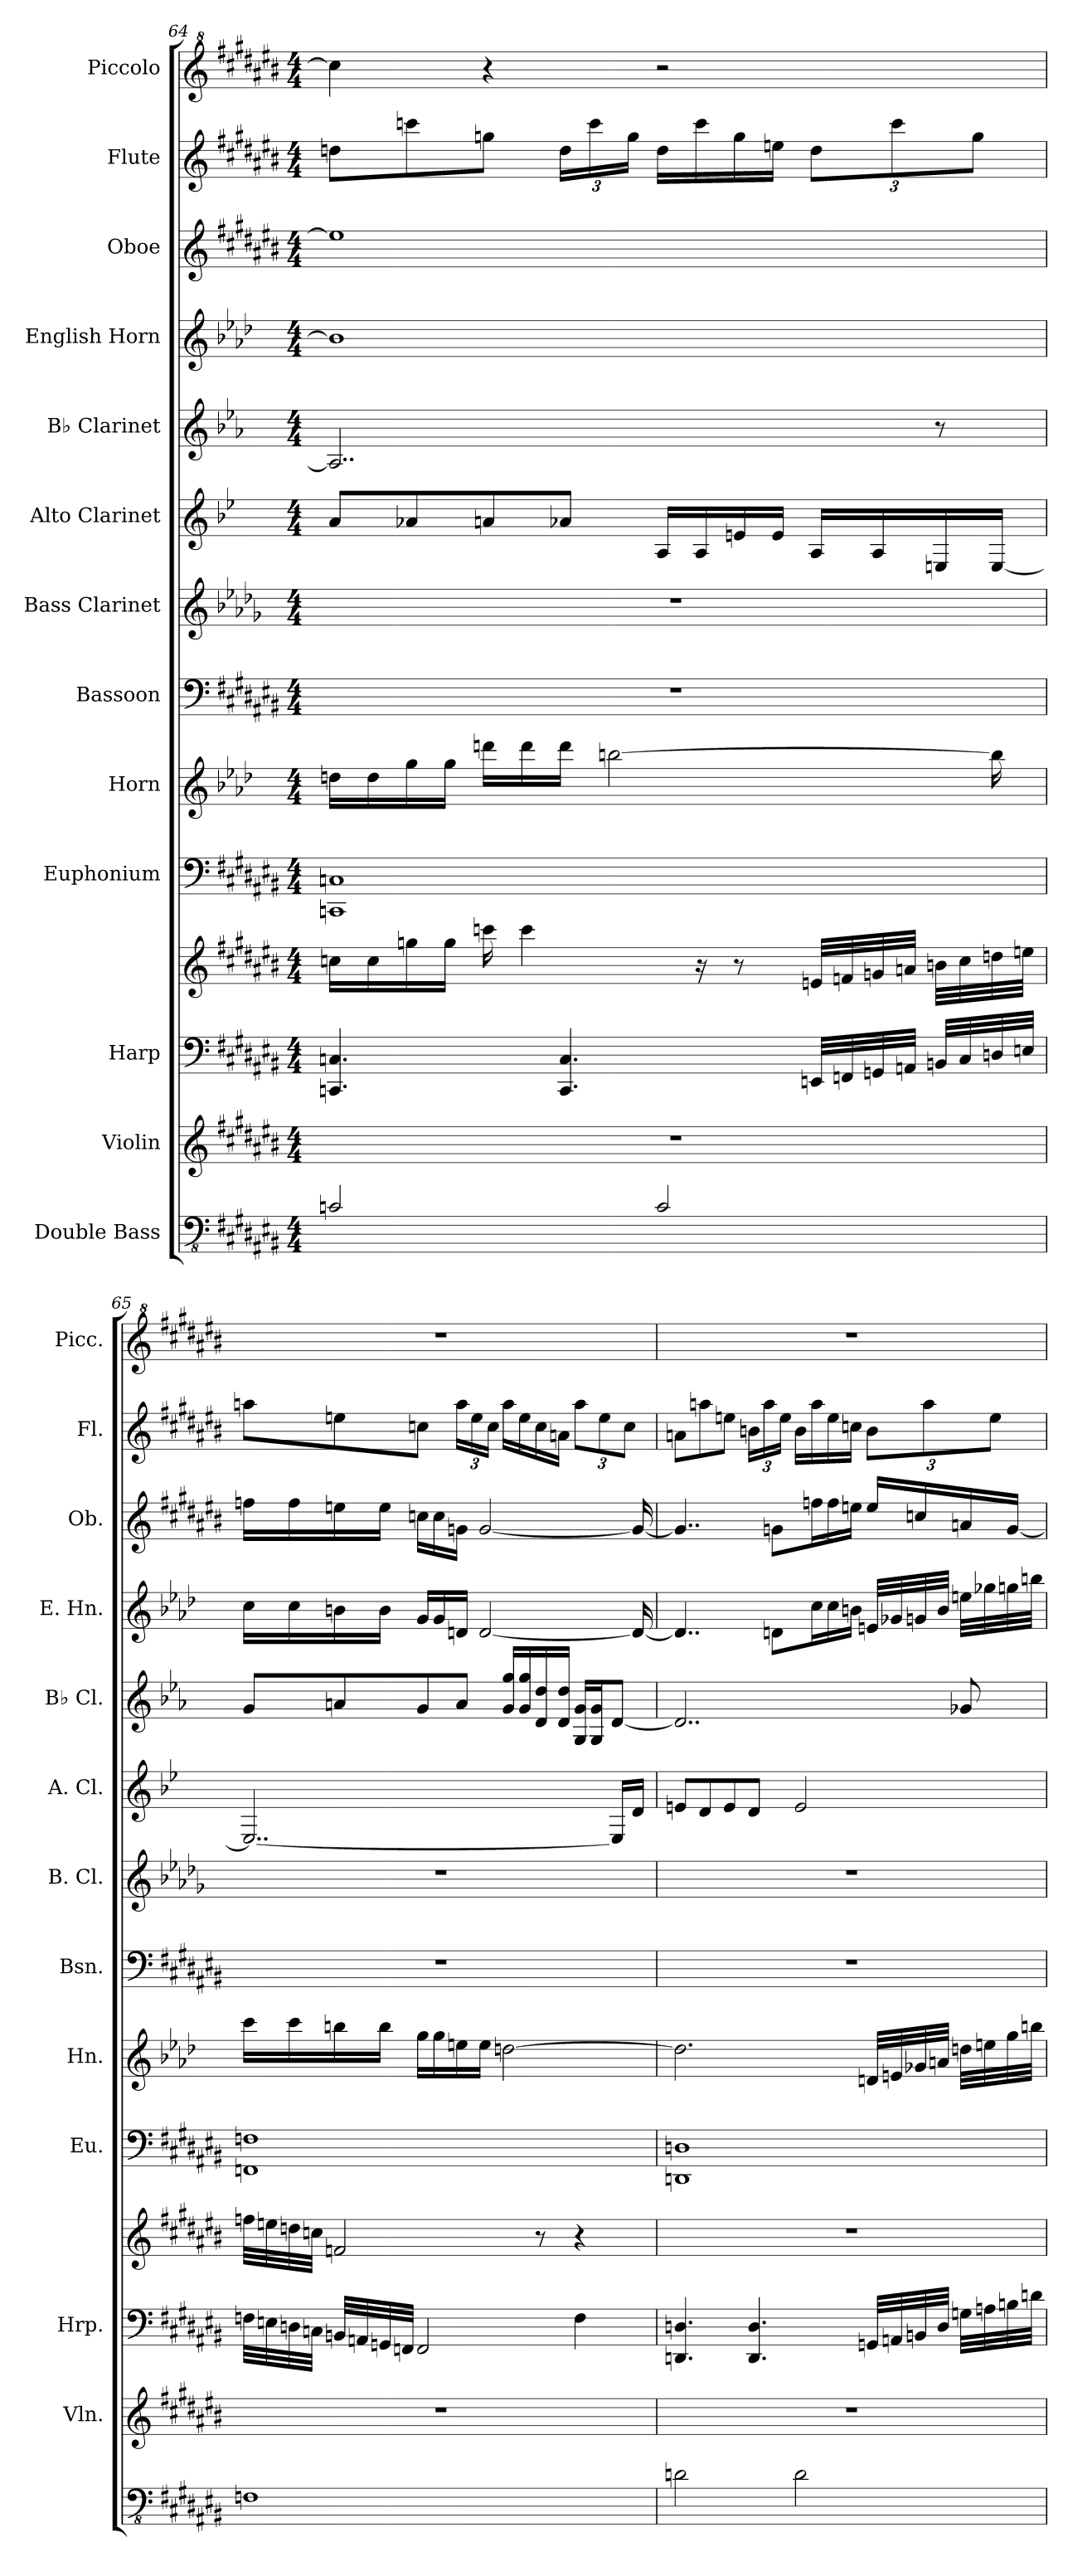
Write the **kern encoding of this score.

**kern	**kern	**kern	**kern	**kern	**kern	**kern	**kern	**kern	**kern	**kern	**kern	**kern	**kern
*part13	*part12	*part11	*part11	*part10	*part9	*part8	*part7	*part6	*part5	*part4	*part3	*part2	*part1
*staff14	*staff13	*staff12	*staff11	*staff10	*staff9	*staff8	*staff7	*staff6	*staff5	*staff4	*staff3	*staff2	*staff1
*I"Double Bass	*I"Violin	*I"Harp	*	*I"Euphonium	*I"Horn	*I"Bassoon	*I"Bass Clarinet	*I"Alto Clarinet	*I"B♭ Clarinet	*I"English Horn	*I"Oboe	*I"Flute	*I"Piccolo
*	*I'Vln.	*I'Hrp.	*	*I'Eu.	*I'Hn.	*I'Bsn.	*I'B. Cl.	*I'A. Cl.	*I'B♭ Cl.	*I'E. Hn.	*I'Ob.	*I'Fl.	*I'Picc.
!!LO:PB:g=z
*clefFv4	*clefG2	*clefF4	*clefG2	*clefF4	*clefG2	*clefF4	*clefG2	*clefG2	*clefG2	*clefG2	*clefG2	*clefG2	*clefG^2
*ITrd7c12	*	*	*	*	*ITrd4c7	*	*ITrd8c14	*ITrd5c9	*ITrd1c2	*ITrd4c7	*	*	*ITrd-7c-12
*k[f#c#g#d#a#e#b#]	*k[f#c#g#d#a#e#b#]	*k[f#c#g#d#a#e#b#]	*k[f#c#g#d#a#e#b#]	*k[f#c#g#d#a#e#b#]	*k[b-e-a-d-g-]	*k[f#c#g#d#a#e#b#]	*k[b-e-a-d-g-]	*k[b-e-a-d-g-]	*k[b-e-a-d-g-]	*k[b-e-a-d-g-]	*k[f#c#g#d#a#e#b#]	*k[f#c#g#d#a#e#b#]	*k[f#c#g#d#a#e#b#]
*C#:	*C#:	*C#:	*C#:	*C#:	*D-:	*C#:	*D-:	*D-:	*D-:	*D-:	*C#:	*C#:	*C#:
*M4/4	*M4/4	*M4/4	*M4/4	*M4/4	*M4/4	*M4/4	*M4/4	*M4/4	*M4/4	*M4/4	*M4/4	*M4/4	*M4/4
=64	=64	=64	=64	=64	=64	=64	=64	=64	=64	=64	=64	=64	=64
2CCn/	1r	4.CCn/ 4.Cn/	16ccn\LL	1CCn 1Cn	16gn\LL	1r	1r	8c/L	2..G/]	1e]	1ee]	8ddn\L	4cccc\]
.	.	.	16cc\	.	16g\	.	.	.	.	.	.	.	.
.	.	.	16ggn\	.	16cc\	.	.	8c-X/	.	.	.	8cccn\	.
.	.	.	16gg\JJ	.	16cc\JJ	.	.	.	.	.	.	.	.
.	.	.	16cccn\	.	16ggn\LL	.	.	8cn/	.	.	.	8ggn\J	4r
.	.	.	4ccc\	.	16gg\	.	.	.	.	.	.	.	.
*	*	*	*	*	*	*	*	*	*	*	*	*Xbrackettup	*
.	.	4.CC/ 4.C/	.	.	16gg\JJ	.	.	8c-X/J	.	.	.	24dd\LL	.
.	.	.	.	.	.	.	.	.	.	.	.	24ccc\	.
.	.	.	.	.	[2een\	.	.	.	.	.	.	.	.
.	.	.	.	.	.	.	.	.	.	.	.	24gg\JJ	.
2CC/	.	.	.	.	.	.	.	16C/LL	.	.	.	16dd\LL	2r
.	.	.	16r	.	.	.	.	16C/	.	.	.	16ccc\	.
.	.	.	8r	.	.	.	.	16Gn/	.	.	.	16gg\	.
.	.	.	.	.	.	.	.	16G/JJ	.	.	.	16een\JJ	.
.	.	32EEn/LLL	32en/LLL	.	.	.	.	16C/LL	.	.	.	12dd\L	.
.	.	32FFn/	32fn/	.	.	.	.	.	.	.	.	.	.
.	.	32GGn/	32gn/	.	.	.	.	16C/	.	.	.	.	.
.	.	.	.	.	.	.	.	.	.	.	.	12ccc\	.
.	.	32AAn/JJJ	32an/JJJ	.	.	.	.	.	.	.	.	.	.
.	.	32BBn/LLL	32bn\LLL	.	.	.	.	16GGn/	8r	.	.	.	.
.	.	32C/	32cc\	.	.	.	.	.	.	.	.	.	.
.	.	.	.	.	.	.	.	.	.	.	.	12gg\J	.
.	.	32Dn/	32ddn\	.	16ee\]	.	.	[16GG/JJ	.	.	.	.	.
.	.	32En/JJJ	32een\JJJ	.	.	.	.	.	.	.	.	.	.
!!LO:PB:g=z
=65	=65	=65	=65	=65	=65	=65	=65	=65	=65	=65	=65	=65	=65
1FFFn	1r	32Fn\LLL	32ffn\LLL	1FFn 1Fn	16ff\LL	1r	1r	2..GG/_	8f/L	16f\LL	16ffn\LL	8aan\L	1r
.	.	32En\	32een\	.	.	.	.	.	.	.	.	.	.
.	.	32Dn\	32ddn\	.	16ff\	.	.	.	.	16f\	16ff\	.	.
.	.	32Cn\JJJ	32ccn\JJJ	.	.	.	.	.	.	.	.	.	.
.	.	32BBn/LLL	2fn/	.	16een\	.	.	.	8gn/	16en\	16een\	8een\	.
.	.	32AAn/	.	.	.	.	.	.	.	.	.	.	.
.	.	32GGn/	.	.	16ee\JJ	.	.	.	.	16e\JJ	16ee\JJ	.	.
.	.	32FFn/JJJ	.	.	.	.	.	.	.	.	.	.	.
.	.	2FF/	.	.	16cc\LL	.	.	.	8f/	16c/LL	16ccn\LL	8ccn\J	.
.	.	.	.	.	16cc\	.	.	.	.	16c/	16cc\	.	.
.	.	.	.	.	16an\	.	.	.	8g/J	16Gn/JJ	16gn\JJ	24aa\LL	.
.	.	.	.	.	.	.	.	.	.	.	.	24ee\	.
.	.	.	.	.	16a\JJ	.	.	.	.	[2G/	[2g/	.	.
.	.	.	.	.	.	.	.	.	.	.	.	24cc\JJ	.
.	.	.	.	.	[2gn\	.	.	.	16f/ 16ff/LL	.	.	16aa\LL	.
.	.	.	.	.	.	.	.	.	16f/ 16ff/	.	.	16ee\	.
.	.	.	8r	.	.	.	.	.	16c/ 16cc/	.	.	16cc\	.
.	.	.	.	.	.	.	.	.	16c/ 16cc/JJ	.	.	16an\JJ	.
.	.	4F\	4r	.	.	.	.	.	16F/ 16f/LL	.	.	12aa\L	.
.	.	.	.	.	.	.	.	.	16F/ 16f/J	.	.	.	.
.	.	.	.	.	.	.	.	.	.	.	.	12ee\	.
.	.	.	.	.	.	.	.	16GG/LL]	[8c/J	.	.	.	.
.	.	.	.	.	.	.	.	.	.	.	.	12cc\J	.
.	.	.	.	.	.	.	.	16F/JJ	.	16G/_	16g/_	.	.
!!LO:PB:g=z
=66	=66	=66	=66	=66	=66	=66	=66	=66	=66	=66	=66	=66	=66
2DDn\	1r	4.DDn/ 4.Dn/	1r	1DDn 1Dn	2.g\]	1r	1r	8Gn/L	2..c/]	4..G/]	4..g/]	8an\L	1r
.	.	.	.	.	.	.	.	8F/	.	.	.	8aan\	.
.	.	.	.	.	.	.	.	8G/	.	.	.	8een\J	.
.	.	4.DD/ 4.D/	.	.	.	.	.	8F/J	.	.	.	24bn\LL	.
.	.	.	.	.	.	.	.	.	.	.	.	24aa\	.
.	.	.	.	.	.	.	.	.	.	8Gn\L	8gn\L	.	.
.	.	.	.	.	.	.	.	.	.	.	.	24ee\JJ	.
2DD\	.	.	.	.	.	.	.	2G/	.	.	.	16b\LL	.
.	.	.	.	.	.	.	.	.	.	16f\L	16ffn\L	16aa\	.
.	.	.	.	.	.	.	.	.	.	16f\	16ff\	16ee\	.
.	.	.	.	.	.	.	.	.	.	16en\JJ	16een\JJ	16ccn\JJ	.
.	.	32GGn/LLL	.	.	32Gn/LLL	.	.	.	.	32An/LLL	16ee/LL	12b\L	.
.	.	32AAn/	.	.	32An/	.	.	.	.	32c-X/	.	.	.
.	.	32BBn/	.	.	32c-X/	.	.	.	.	32cn/	16ccn/	.	.
.	.	.	.	.	.	.	.	.	.	.	.	12aa\	.
.	.	32D/JJJ	.	.	32dn/JJJ	.	.	.	.	32e/JJJ	.	.	.
.	.	32Gn\LLL	.	.	32gn\LLL	.	.	.	8f-X/	32an\LLL	16an/	.	.
.	.	32An\	.	.	32an\	.	.	.	.	32cc-X\	.	.	.
.	.	.	.	.	.	.	.	.	.	.	.	12ee\J	.
.	.	32Bn\	.	.	32cc\	.	.	.	.	32ccn\	[16g/JJ	.	.
.	.	32dn\JJJ	.	.	32een\JJJ	.	.	.	.	32een\JJJ	.	.	.
=	=	=	=	=	=	=	=	=	=	=	=	=	=
*-	*-	*-	*-	*-	*-	*-	*-	*-	*-	*-	*-	*-	*-
